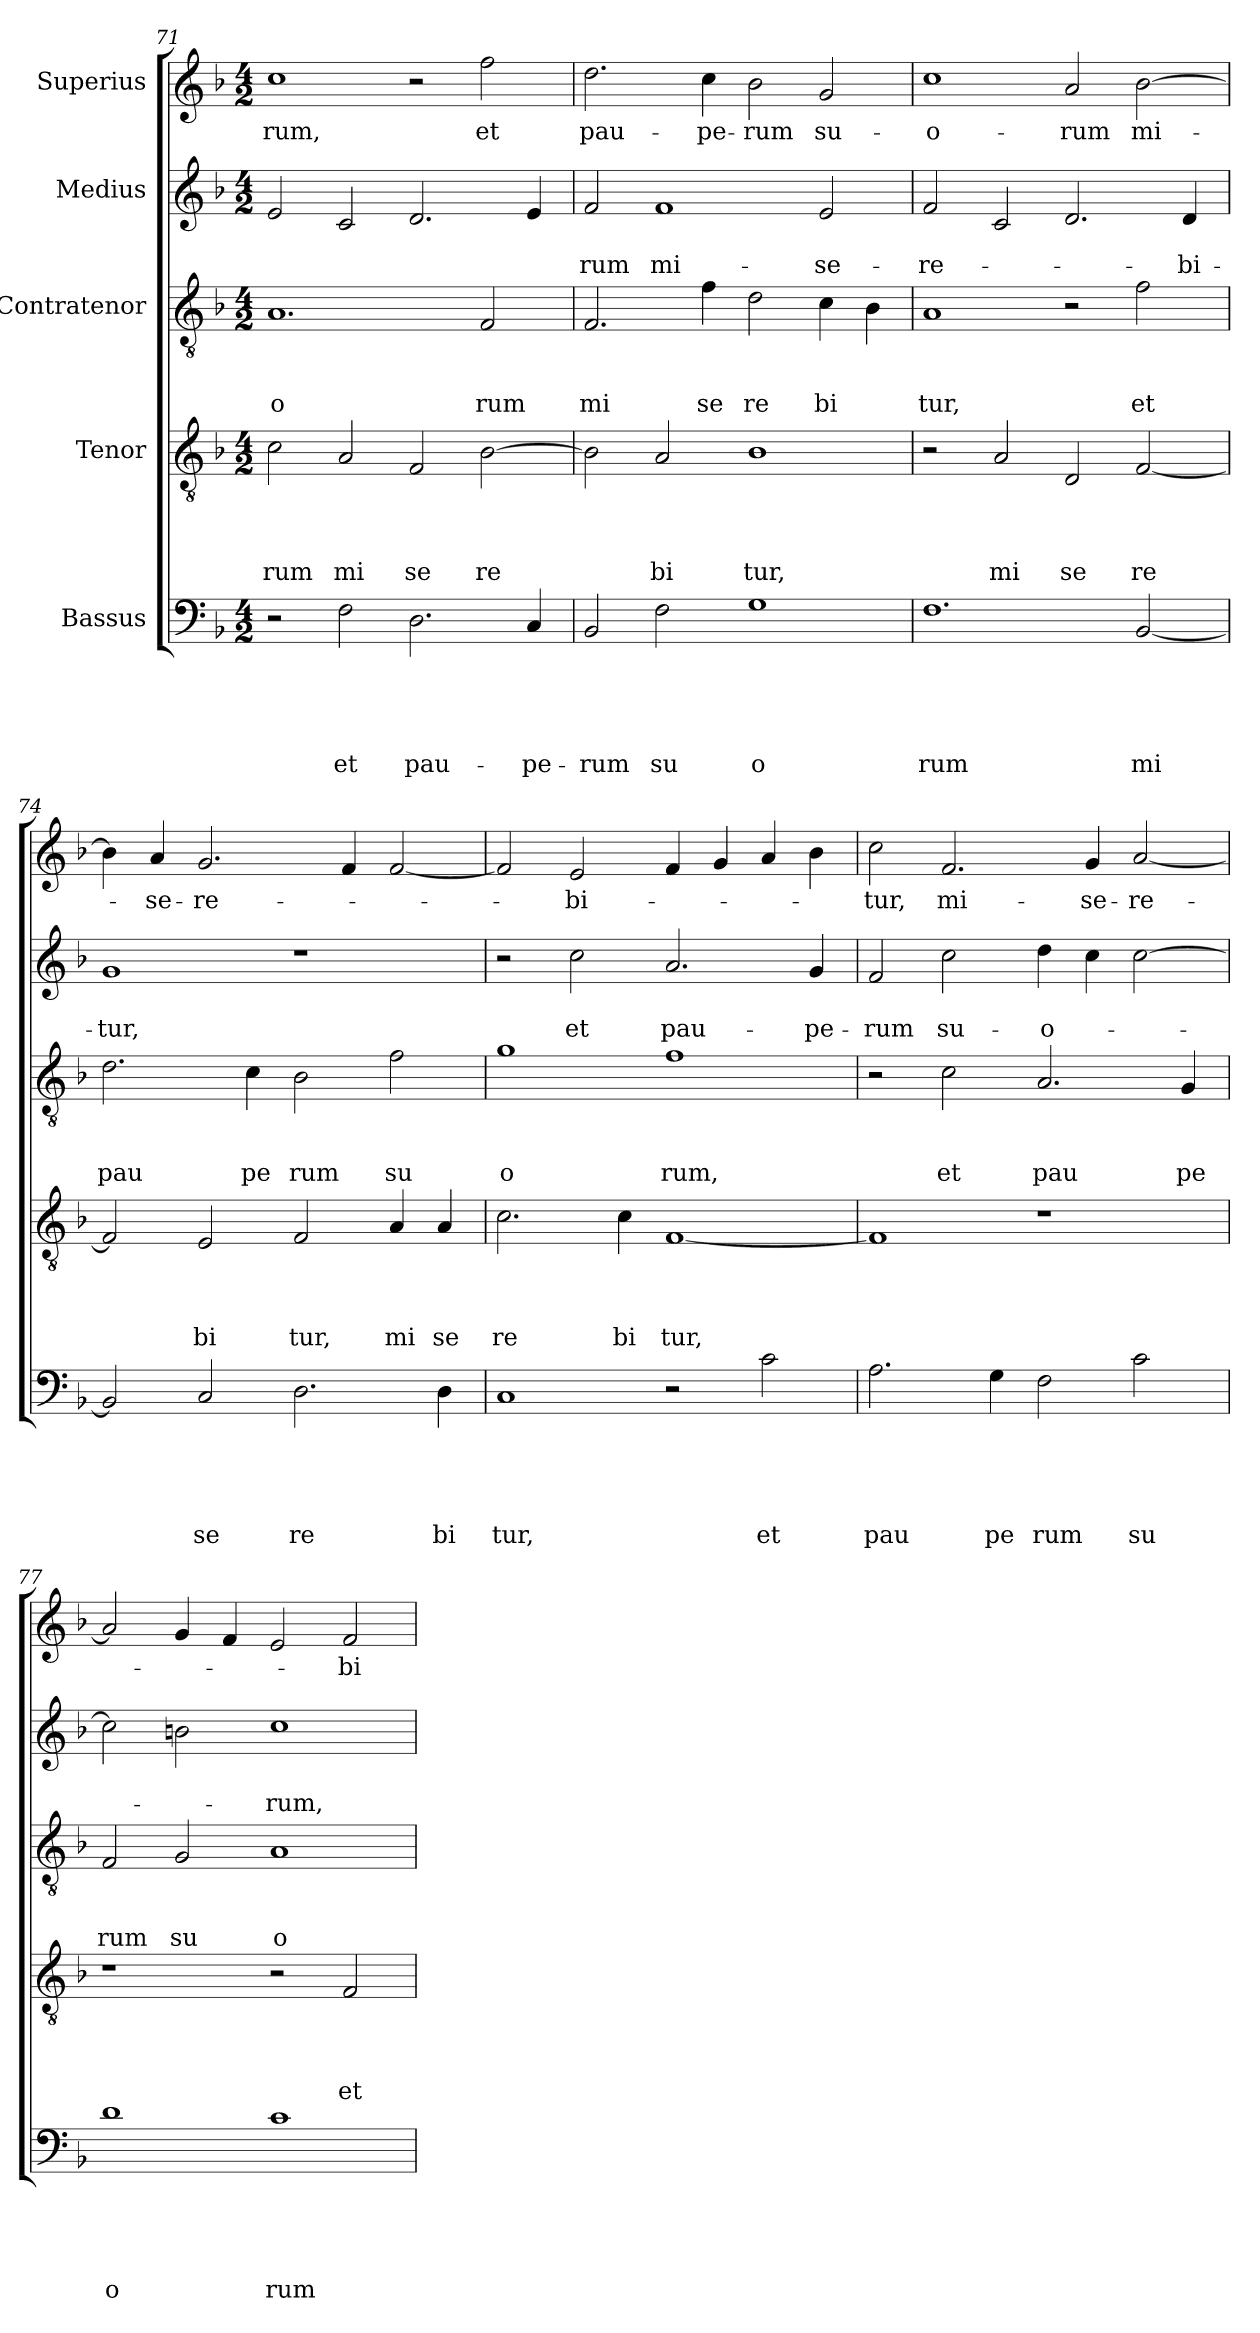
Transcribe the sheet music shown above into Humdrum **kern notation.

**kern	**text	**text	**text	**text	**text	**kern	**text	**text	**text	**text	**kern	**text	**text	**text	**kern	**text	**text	**kern	**text
*part5	*part5	*part5	*part5	*part5	*part5	*part4	*part4	*part4	*part4	*part4	*part3	*part3	*part3	*part3	*part2	*part2	*part2	*part1	*part1
*staff5	*staff5	*staff5	*staff5	*staff5	*staff5	*staff4	*staff4	*staff4	*staff4	*staff4	*staff3	*staff3	*staff3	*staff3	*staff2	*staff2	*staff2	*staff1	*staff1
*I"Bassus	*	*	*	*	*	*I"Tenor	*	*	*	*	*I"Contratenor	*	*	*	*I"Medius	*	*	*I"Superius	*
*clefF4	*	*	*	*	*	*clefGv2	*	*	*	*	*clefGv2	*	*	*	*clefG2	*	*	*clefG2	*
*k[b-]	*	*	*	*	*	*k[b-]	*	*	*	*	*k[b-]	*	*	*	*k[b-]	*	*	*k[b-]	*
*F:	*	*	*	*	*	*F:	*	*	*	*	*F:	*	*	*	*F:	*	*	*F:	*
*M4/2	*	*	*	*	*	*M4/2	*	*	*	*	*M4/2	*	*	*	*M4/2	*	*	*M4/2	*
=71	=71	=71	=71	=71	=71	=71	=71	=71	=71	=71	=71	=71	=71	=71	=71	=71	=71	=71	=71
!	!	!	!	!	!	!	!	!	!	!LO:LY:b	!	!	!	!LO:LY:b	!	!	!	!	!LO:LY:b
2r	.	.	.	.	.	2c\	.	.	.	rum	1.A	.	.	o	2e/	.	.	1cc	-rum,
!	!	!	!	!	!LO:LY:b	!	!	!	!	!LO:LY:b	!	!	!	!	!	!	!	!	!
2F\	.	.	.	.	et	2A/	.	.	.	mi	.	.	.	.	2c/	.	.	.	.
!	!	!	!	!	!LO:LY:b	!	!	!	!	!LO:LY:b	!	!	!	!	!	!	!	!	!
2.D\	.	.	.	.	pau-	2F/	.	.	.	se	.	.	.	.	2.d/	.	.	2r	.
!	!	!	!	!	!	!	!	!	!	!LO:LY:b	!	!	!	!LO:LY:b	!	!	!	!	!LO:LY:b
.	.	.	.	.	.	[<2B-\	.	.	.	re	2F/	.	.	rum	.	.	.	2ff\	et
!	!	!	!	!	!LO:LY:b	!	!	!	!	!	!	!	!	!	!	!	!	!	!
4C/	.	.	.	.	-pe-	.	.	.	.	.	.	.	.	.	4e/	.	.	.	.
!!LO:LB:g=z
=72	=72	=72	=72	=72	=72	=72	=72	=72	=72	=72	=72	=72	=72	=72	=72	=72	=72	=72	=72
!	!	!	!	!	!LO:LY:b	!	!	!	!	!	!	!	!	!LO:LY:b	!	!	!LO:LY:b	!	!LO:LY:b
2BB-/	.	.	.	.	-rum	2B-\]	.	.	.	.	2.F/	.	.	mi	2f/	.	-rum	2.dd\	pau-
!	!	!	!	!	!LO:LY:b	!	!	!	!	!LO:LY:b	!	!	!	!	!	!	!LO:LY:b	!	!
2F\	.	.	.	.	su	2A/	.	.	.	bi	.	.	.	.	1f	.	mi-	.	.
!	!	!	!	!	!	!	!	!	!	!	!	!	!	!LO:LY:b	!	!	!	!	!LO:LY:b
.	.	.	.	.	.	.	.	.	.	.	4f\	.	.	se	.	.	.	4cc\	-pe-
!	!	!	!	!	!LO:LY:b	!	!	!	!	!LO:LY:b	!	!	!	!LO:LY:b	!	!	!	!	!LO:LY:b
1G	.	.	.	.	o	1B-	.	.	.	tur,	2d\	.	.	re	.	.	.	2b-\	-rum
!	!	!	!	!	!	!	!	!	!	!	!	!	!	!LO:LY:b	!	!	!LO:LY:b	!	!LO:LY:b
.	.	.	.	.	.	.	.	.	.	.	4c\	.	.	bi	2e/	.	-se-	2g/	su-
.	.	.	.	.	.	.	.	.	.	.	4B-\	.	.	.	.	.	.	.	.
=73	=73	=73	=73	=73	=73	=73	=73	=73	=73	=73	=73	=73	=73	=73	=73	=73	=73	=73	=73
!	!	!	!	!	!LO:LY:b	!	!	!	!	!	!	!	!	!LO:LY:b	!	!	!LO:LY:b	!	!LO:LY:b
1.F	.	.	.	.	rum	2r	.	.	.	.	1A	.	.	tur,	2f/	.	-re-	1cc	-o-
!	!	!	!	!	!	!	!	!	!	!LO:LY:b	!	!	!	!	!	!	!	!	!
.	.	.	.	.	.	2A/	.	.	.	mi	.	.	.	.	2c/	.	.	.	.
!	!	!	!	!	!	!	!	!	!	!LO:LY:b	!	!	!	!	!	!	!	!	!LO:LY:b
.	.	.	.	.	.	2D/	.	.	.	se	2r	.	.	.	2.d/	.	.	2a/	-rum
!	!	!	!	!	!LO:LY:b	!	!	!	!	!LO:LY:b	!	!	!	!LO:LY:b	!	!	!	!	!LO:LY:b
[<2BB-/	.	.	.	.	mi	[<2F/	.	.	.	re	2f\	.	.	et	.	.	.	[>2b-\	mi-
!	!	!	!	!	!	!	!	!	!	!	!	!	!	!	!	!	!LO:LY:b	!	!
.	.	.	.	.	.	.	.	.	.	.	.	.	.	.	4d/	.	-bi-	.	.
=74	=74	=74	=74	=74	=74	=74	=74	=74	=74	=74	=74	=74	=74	=74	=74	=74	=74	=74	=74
!	!	!	!	!	!	!	!	!	!	!	!	!	!	!LO:LY:b	!	!	!LO:LY:b	!	!
2BB-/]	.	.	.	.	.	2F/]	.	.	.	.	2.d\	.	.	pau	1g	.	-tur,	4b-\]	.
!	!	!	!	!	!	!	!	!	!	!	!	!	!	!	!	!	!	!	!LO:LY:b
.	.	.	.	.	.	.	.	.	.	.	.	.	.	.	.	.	.	4a/	-se-
!	!	!	!	!	!LO:LY:b	!	!	!	!	!LO:LY:b	!	!	!	!	!	!	!	!	!LO:LY:b
2C/	.	.	.	.	se	2E/	.	.	.	bi	.	.	.	.	.	.	.	2.g/	-re-
!	!	!	!	!	!	!	!	!	!	!	!	!	!	!LO:LY:b	!	!	!	!	!
.	.	.	.	.	.	.	.	.	.	.	4c\	.	.	pe	.	.	.	.	.
!	!	!	!	!	!LO:LY:b	!	!	!	!	!LO:LY:b	!	!	!	!LO:LY:b	!	!	!	!	!
2.D\	.	.	.	.	re	2F/	.	.	.	tur,	2B-\	.	.	rum	1r	.	.	.	.
.	.	.	.	.	.	.	.	.	.	.	.	.	.	.	.	.	.	4f/	.
!	!	!	!	!	!	!	!	!	!	!LO:LY:b	!	!	!	!LO:LY:b	!	!	!	!	!
.	.	.	.	.	.	4A/	.	.	.	mi	2f\	.	.	su	.	.	.	[<2f/	.
!	!	!	!	!	!LO:LY:b	!	!	!	!	!LO:LY:b	!	!	!	!	!	!	!	!	!
4D\	.	.	.	.	bi	4A/	.	.	.	se	.	.	.	.	.	.	.	.	.
=75	=75	=75	=75	=75	=75	=75	=75	=75	=75	=75	=75	=75	=75	=75	=75	=75	=75	=75	=75
!	!	!	!	!	!LO:LY:b	!	!	!	!	!LO:LY:b	!	!	!	!LO:LY:b	!	!	!	!	!
1C	.	.	.	.	tur,	2.c\	.	.	.	re	1g	.	.	o	2r	.	.	2f/]	.
!	!	!	!	!	!	!	!	!	!	!	!	!	!	!	!	!	!LO:LY:b	!	!LO:LY:b
.	.	.	.	.	.	.	.	.	.	.	.	.	.	.	2cc\	.	et	2e/	-bi-
!	!	!	!	!	!	!	!	!	!	!LO:LY:b	!	!	!	!	!	!	!	!	!
.	.	.	.	.	.	4c\	.	.	.	bi	.	.	.	.	.	.	.	.	.
!	!	!	!	!	!	!	!	!	!	!LO:LY:b	!	!	!	!LO:LY:b	!	!	!LO:LY:b	!	!
2r	.	.	.	.	.	[<1F	.	.	.	tur,	1f	.	.	rum,	2.a/	.	pau-	4f/	.
.	.	.	.	.	.	.	.	.	.	.	.	.	.	.	.	.	.	4g/	.
!	!	!	!	!	!LO:LY:b	!	!	!	!	!	!	!	!	!	!	!	!	!	!
2c\	.	.	.	.	et	.	.	.	.	.	.	.	.	.	.	.	.	4a/	.
!	!	!	!	!	!	!	!	!	!	!	!	!	!	!	!	!	!LO:LY:b	!	!
.	.	.	.	.	.	.	.	.	.	.	.	.	.	.	4g/	.	-pe-	4b-\	.
=76	=76	=76	=76	=76	=76	=76	=76	=76	=76	=76	=76	=76	=76	=76	=76	=76	=76	=76	=76
!	!	!	!	!	!LO:LY:b	!	!	!	!	!	!	!	!	!	!	!	!LO:LY:b	!	!LO:LY:b
2.A\	.	.	.	.	pau	1F]	.	.	.	.	2r	.	.	.	2f/	.	-rum	2cc\	-tur,
!	!	!	!	!	!	!	!	!	!	!	!	!	!	!LO:LY:b	!	!	!LO:LY:b	!	!LO:LY:b
.	.	.	.	.	.	.	.	.	.	.	2c\	.	.	et	2cc\	.	su-	2.f/	mi-
!	!	!	!	!	!LO:LY:b	!	!	!	!	!	!	!	!	!	!	!	!	!	!
4G\	.	.	.	.	pe	.	.	.	.	.	.	.	.	.	.	.	.	.	.
!	!	!	!	!	!LO:LY:b	!	!	!	!	!	!	!	!	!LO:LY:b	!	!	!LO:LY:b	!	!
2F\	.	.	.	.	rum	1r	.	.	.	.	2.A/	.	.	pau	4dd\	.	-o-	.	.
!	!	!	!	!	!	!	!	!	!	!	!	!	!	!	!	!	!	!	!LO:LY:b
.	.	.	.	.	.	.	.	.	.	.	.	.	.	.	4cc\	.	.	4g/	-se-
!	!	!	!	!	!LO:LY:b	!	!	!	!	!	!	!	!	!	!	!	!	!	!LO:LY:b
2c\	.	.	.	.	su	.	.	.	.	.	.	.	.	.	[>2cc\	.	.	[<2a/	-re-
!	!	!	!	!	!	!	!	!	!	!	!	!	!	!LO:LY:b	!	!	!	!	!
.	.	.	.	.	.	.	.	.	.	.	4G/	.	.	pe	.	.	.	.	.
=77	=77	=77	=77	=77	=77	=77	=77	=77	=77	=77	=77	=77	=77	=77	=77	=77	=77	=77	=77
!	!	!	!	!	!LO:LY:b	!	!	!	!	!	!	!	!	!LO:LY:b	!	!	!	!	!
1d	.	.	.	.	o	1r	.	.	.	.	2F/	.	.	rum	2cc\]	.	.	2a/]	.
!	!	!	!	!	!	!	!	!	!	!	!	!	!	!LO:LY:b	!	!	!	!	!
.	.	.	.	.	.	.	.	.	.	.	2G/	.	.	su	2bn\	.	.	4g/	.
.	.	.	.	.	.	.	.	.	.	.	.	.	.	.	.	.	.	4f/	.
!	!	!	!	!	!LO:LY:b	!	!	!	!	!	!	!	!	!LO:LY:b	!	!	!LO:LY:b	!	!
1c	.	.	.	.	rum	2r	.	.	.	.	1A	.	.	o	1cc	.	-rum,	2e/	.
!	!	!	!	!	!	!	!	!	!	!LO:LY:b	!	!	!	!	!	!	!	!	!LO:LY:b
.	.	.	.	.	.	2F/	.	.	.	et	.	.	.	.	.	.	.	2f/	-bi-
=	=	=	=	=	=	=	=	=	=	=	=	=	=	=	=	=	=	=	=
*-	*-	*-	*-	*-	*-	*-	*-	*-	*-	*-	*-	*-	*-	*-	*-	*-	*-	*-	*-
